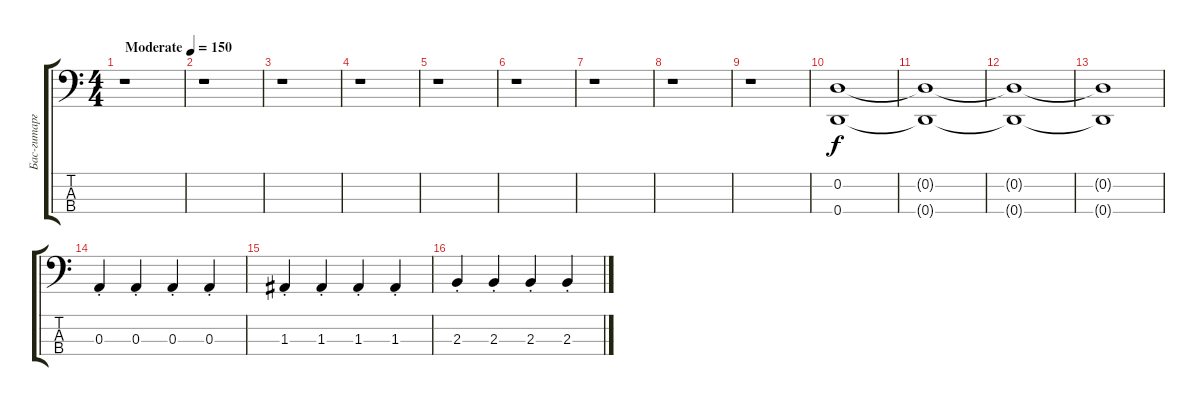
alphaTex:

\track ("Бас-гитарга" "Бас-гитарг") {instrument electricbasspick}
\staff {score tabs}
\tuning (G2 D2 A1 D1) {hide}
\ts (4 4)
\tempo (150 "Moderate")
\clef f4
\ks c
r.1{dy f instrument electricbasspick} |
r.1 |
r.1 |
r.1 |
r.1 |
r.1 |
r.1 |
r.1 |
r.1 |
(0.2 0.4).1 |
(0.2{t} 0.4{t}).1 |
(0.2{t} 0.4{t}).1 |
(0.2{t} 0.4{t}).1 |
0.3{st}.4 0.3{st}.4 0.3{st}.4 0.3{st}.4 |
1.3{st}.4 1.3{st}.4 1.3{st}.4 1.3{st}.4 |
2.3{st}.4 2.3{st}.4 2.3{st}.4 2.3{st}.4
